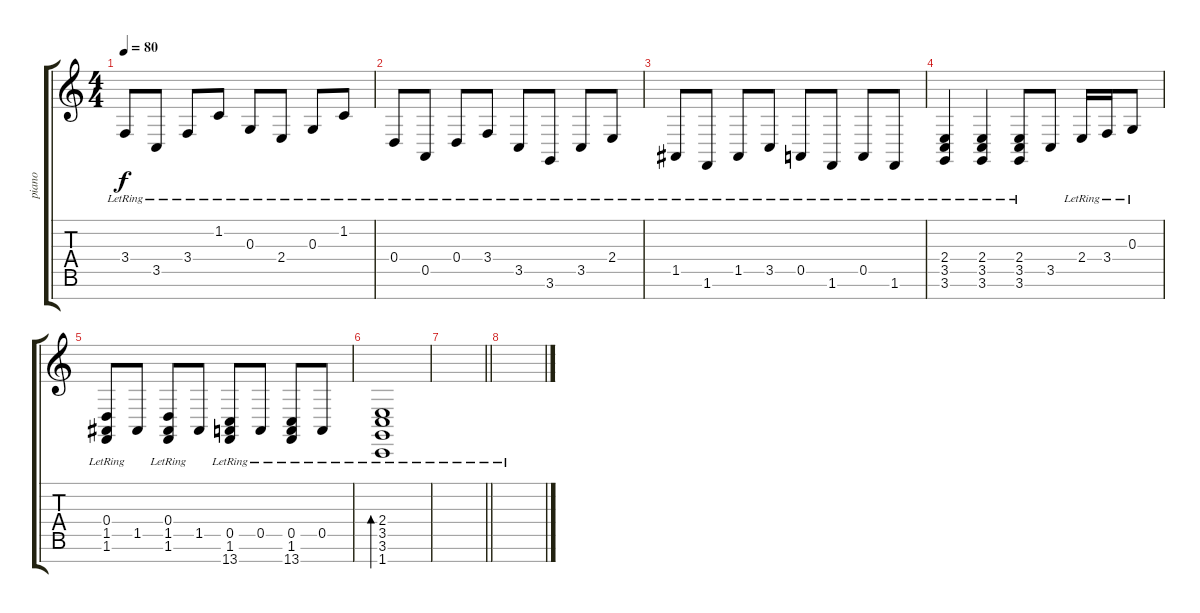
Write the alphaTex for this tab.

\track ("piano" "piano") {instrument acousticgrandpiano}
\staff {score tabs}
\tuning (E4 B3 G3 D3 A2 E2 B1) {hide}
\ts (4 4)
\tempo 80
\clef g2
\ks c
3.4{lr}.8{dy f} 3.5{lr}.8 3.4{lr}.8 1.2{lr}.8 0.3{lr}.8 2.4{lr}.8 0.3{lr}.8 1.2{lr}.8 |
0.4{lr}.8 0.5{lr}.8 0.4{lr}.8 3.4{lr}.8 3.5{lr}.8 3.6{lr}.8 3.5{lr}.8 2.4{lr}.8 |
1.5{lr}.8 1.6{lr}.8 1.5{lr}.8 3.5{lr}.8 0.5{lr}.8 1.6{lr}.8 0.5{lr}.8 1.6{lr}.8 |
(2.4{lr} 3.5{lr} 3.6{lr}).4 (2.4{lr} 3.5{lr} 3.6{lr}).4 (2.4{lr} 3.5{lr} 3.6{lr}).8 3.5.8 2.4{lr}.16 3.4{lr}.16 0.3{lr}.8 |
(0.4{lr} 1.5{lr} 1.6{lr}).8 1.5.8 (0.4{lr} 1.5{lr} 1.6{lr}).8 1.5.8 (0.5{lr} 1.6{lr} 13.7{lr}).8 0.5{lr}.8 (0.5{lr} 1.6{lr} 13.7{lr}).8 0.5{lr}.8 |
(2.4{lr} 3.5{lr} 3.6{lr} 1.7{lr}).1{bd 480} |
\barLineRight lightlight
|
\section ("" "")
